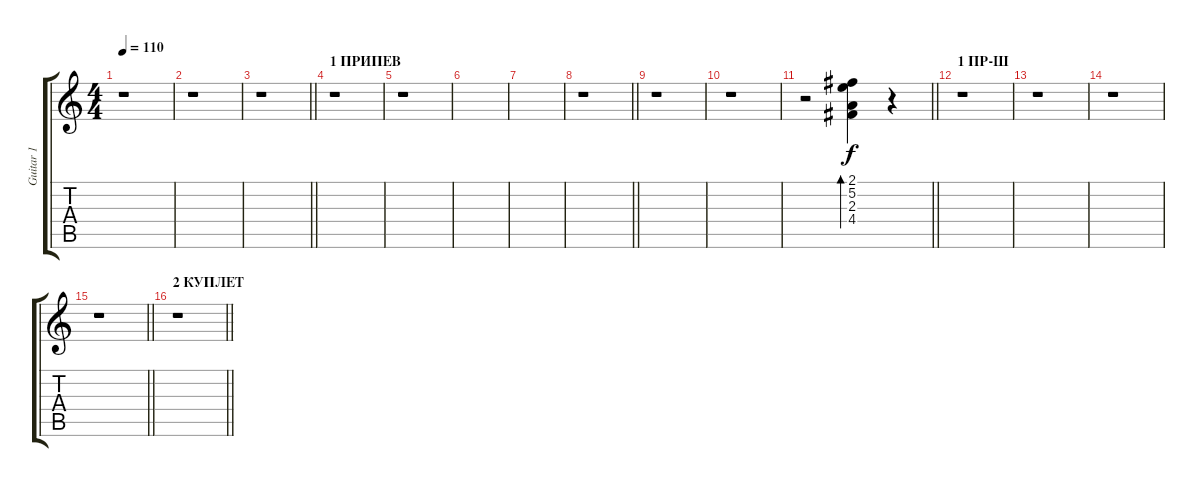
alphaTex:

\track ("Guitar 1" "Guitar 1") {instrument electricguitarclean}
\staff {score tabs}
\tuning (E4 B3 G3 D3 A2 E2) {hide}
\ts (4 4)
\tempo 110
\clef g2
\ks c
r.1{dy f} |
r.1 |
\barLineRight lightlight
r.1 |
\section ("" "1 ПРИПЕВ")
r.1 |
r.1 |
|
|
\barLineRight lightlight
r.1 |
r.1 |
r.1 |
\barLineRight lightlight
r.2 (2.1 5.2 2.3 4.4).4{bd 120} r.4 |
\section ("" "1 ПР-Ш")
r.1 |
r.1 |
r.1 |
\barLineRight lightlight
r.1 |
\section ("" "2 КУПЛЕТ")
\barLineRight lightlight
r.1
